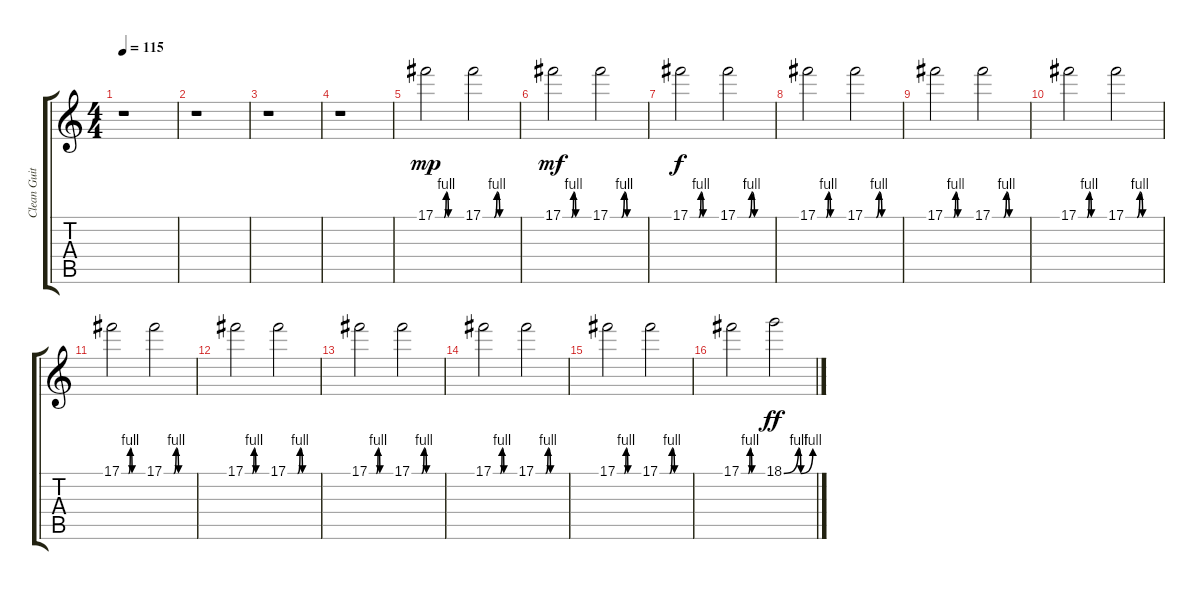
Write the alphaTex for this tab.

\track ("Clean Guitar 3" "Clean Guit") {instrument acousticguitarsteel}
\staff {score tabs}
\tuning (Db4 Ab3 E3 B2 Gb2 B1) {hide}
\ts (4 4)
\tempo 115
\clef g2
\ks c
r.1{dy mp instrument acousticguitarsteel} |
r.1 |
r.1 |
r.1 |
17.1{be (custom 0 0 20 0 25 4 30 0 35 0 60 0)}.2 17.1{be (custom 0 0 20 0 25 4 30 0 60 0)}.2 |
17.1{be (custom 0 0 20 0 25 4 30 0 35 0 60 0)}.2{dy mf} 17.1{be (custom 0 0 20 0 25 4 30 0 60 0)}.2 |
17.1{be (custom 0 0 20 0 25 4 30 0 35 0 60 0)}.2{dy f} 17.1{be (custom 0 0 20 0 25 4 30 0 60 0)}.2 |
17.1{be (custom 0 0 20 0 25 4 30 0 35 0 60 0)}.2 17.1{be (custom 0 0 20 0 25 4 30 0 60 0)}.2 |
17.1{be (custom 0 0 20 0 25 4 30 0 35 0 60 0)}.2 17.1{be (custom 0 0 20 0 25 4 30 0 60 0)}.2 |
17.1{be (custom 0 0 20 0 25 4 30 0 35 0 60 0)}.2 17.1{be (custom 0 0 20 0 25 4 30 0 60 0)}.2 |
17.1{be (custom 0 0 20 0 25 4 30 0 35 0 60 0)}.2 17.1{be (custom 0 0 20 0 25 4 30 0 60 0)}.2 |
17.1{be (custom 0 0 20 0 25 4 30 0 35 0 60 0)}.2 17.1{be (custom 0 0 20 0 25 4 30 0 60 0)}.2 |
17.1{be (custom 0 0 20 0 25 4 30 0 35 0 60 0)}.2 17.1{be (custom 0 0 20 0 25 4 30 0 60 0)}.2 |
17.1{be (custom 0 0 20 0 25 4 30 0 35 0 60 0)}.2 17.1{be (custom 0 0 20 0 25 4 30 0 60 0)}.2 |
17.1{be (custom 0 0 20 0 25 4 30 0 35 0 60 0)}.2 17.1{be (custom 0 0 20 0 25 4 30 0 60 0)}.2 |
17.1{be (custom 0 0 20 0 25 4 30 0 60 0)}.2 18.1{be (custom 0 0 30 4 35 0 60 4)}.2{dy ff}
